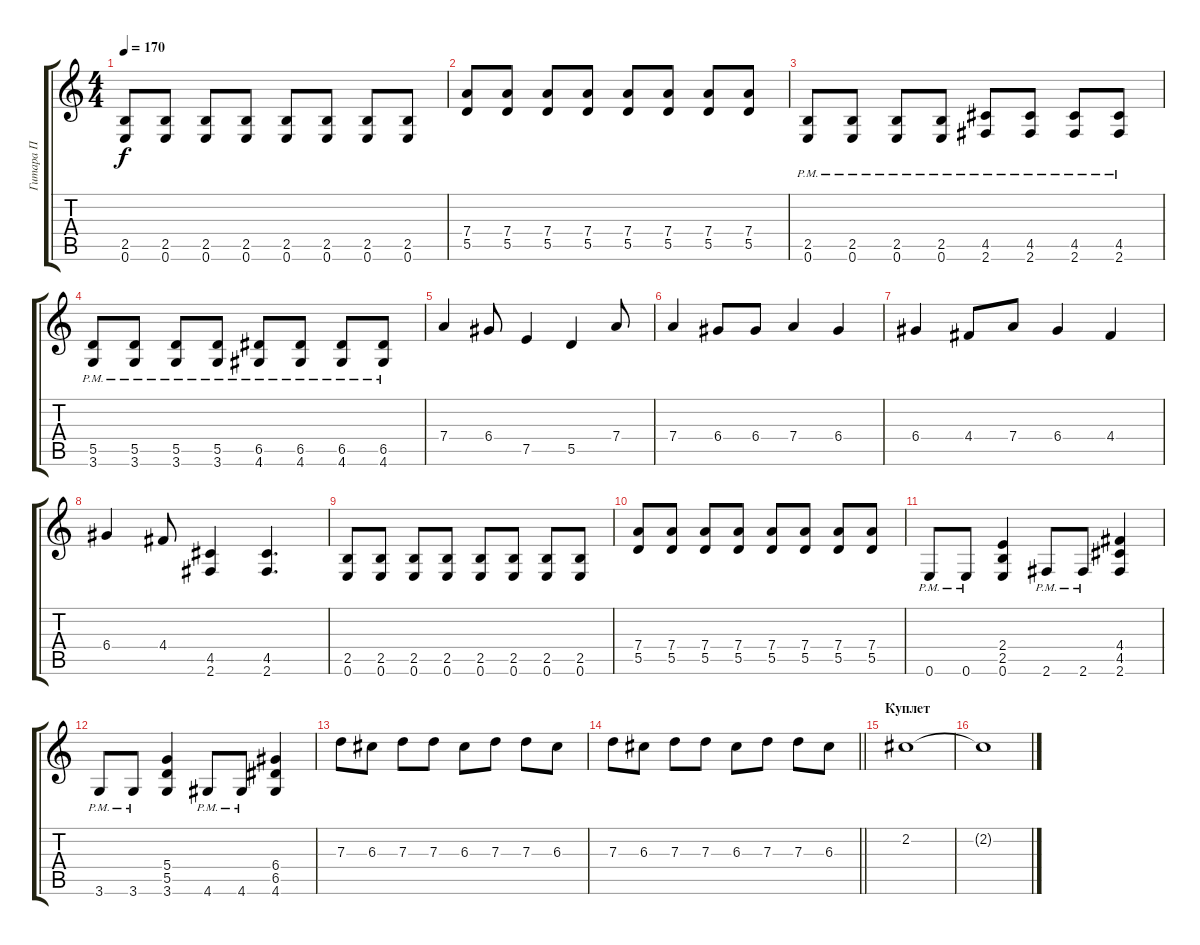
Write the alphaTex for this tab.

\track ("Гитара П" "Гитара П") {instrument overdrivenguitar}
\staff {score tabs}
\tuning (E4 B3 G3 D3 A2 E2) {hide}
\ts (4 4)
\tempo 170
\clef g2
\ks c
(2.5 0.6).8{dy f} (2.5 0.6).8 (2.5 0.6).8 (2.5 0.6).8 (2.5 0.6).8 (2.5 0.6).8 (2.5 0.6).8 (2.5 0.6).8 |
(7.4 5.5).8 (7.4 5.5).8 (7.4 5.5).8 (7.4 5.5).8 (7.4 5.5).8 (7.4 5.5).8 (7.4 5.5).8 (7.4 5.5).8 |
(2.5{pm} 0.6{pm}).8 (2.5{pm} 0.6{pm}).8 (2.5{pm} 0.6{pm}).8 (2.5{pm} 0.6{pm}).8 (4.5{pm} 2.6{pm}).8 (4.5{pm} 2.6{pm}).8 (4.5{pm} 2.6{pm}).8 (4.5{pm} 2.6{pm}).8 |
(5.5{pm} 3.6{pm}).8 (5.5{pm} 3.6{pm}).8 (5.5{pm} 3.6{pm}).8 (5.5{pm} 3.6{pm}).8 (6.5{pm} 4.6{pm}).8 (6.5{pm} 4.6{pm}).8 (6.5{pm} 4.6{pm}).8 (6.5{pm} 4.6{pm}).8 |
7.4.4 6.4.8 7.5.4 5.5.4 7.4.8 |
7.4.4 6.4.8 6.4.8 7.4.4 6.4.4 |
6.4.4 4.4.8 7.4.8 6.4.4 4.4.4 |
6.4.4 4.4.8 (4.5 2.6).4 (4.5 2.6).4{d} |
(2.5 0.6).8 (2.5 0.6).8 (2.5 0.6).8 (2.5 0.6).8 (2.5 0.6).8 (2.5 0.6).8 (2.5 0.6).8 (2.5 0.6).8 |
(7.4 5.5).8 (7.4 5.5).8 (7.4 5.5).8 (7.4 5.5).8 (7.4 5.5).8 (7.4 5.5).8 (7.4 5.5).8 (7.4 5.5).8 |
0.6{pm}.8 0.6{pm}.8 (2.4 2.5 0.6).4 2.6{pm}.8 2.6{pm}.8 (4.4 4.5 2.6).4 |
3.6{pm}.8 3.6{pm}.8 (5.4 5.5 3.6).4 4.6{pm}.8 4.6{pm}.8 (6.4 6.5 4.6).4 |
7.3.8 6.3.8 7.3.8 7.3.8 6.3.8 7.3.8 7.3.8 6.3.8 |
\barLineRight lightlight
7.3.8 6.3.8 7.3.8 7.3.8 6.3.8 7.3.8 7.3.8 6.3.8 |
\section ("" "Куплет")
2.2.1 |
2.2{t}.1
